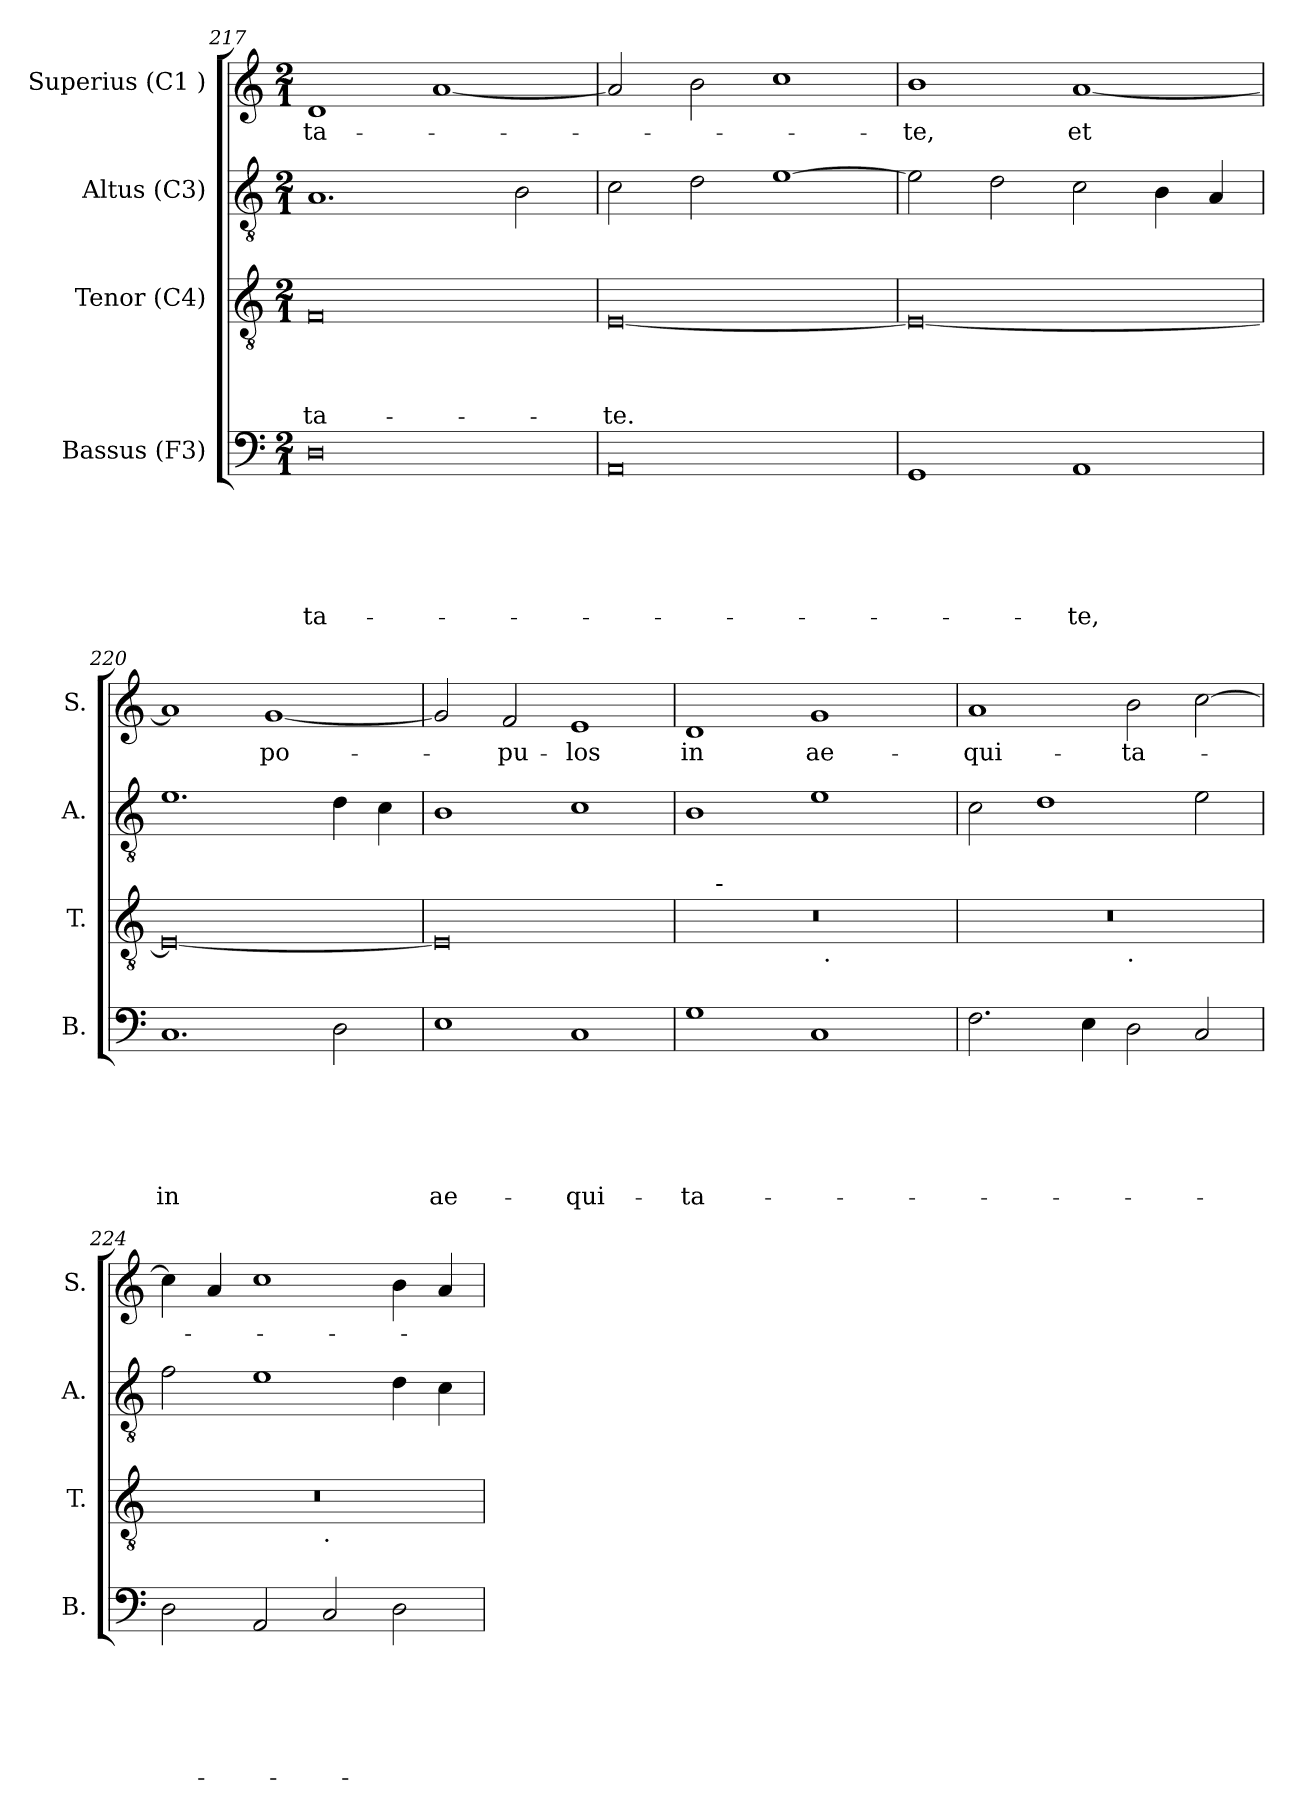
**kern	**text	**text	**text	**text	**text	**text	**kern	**text	**text	**text	**text	**kern	**kern	**text
*part4	*part4	*part4	*part4	*part4	*part4	*part4	*part3	*part3	*part3	*part3	*part3	*part2	*part1	*part1
*staff4	*staff4	*staff4	*staff4	*staff4	*staff4	*staff4	*staff3	*staff3	*staff3	*staff3	*staff3	*staff2	*staff1	*staff1
*I"Bassus (F3)	*	*	*	*	*	*	*I"Tenor (C4)	*	*	*	*	*I"Altus (C3)	*I"Superius (C1 )	*
*I'B.	*	*	*	*	*	*	*I'T.	*	*	*	*	*I'A.	*I'S.	*
*clefF4	*	*	*	*	*	*	*clefGv2	*	*	*	*	*clefGv2	*clefG2	*
*k[]	*	*	*	*	*	*	*k[]	*	*	*	*	*k[]	*k[]	*
*C:	*	*	*	*	*	*	*C:	*	*	*	*	*C:	*C:	*
*M2/1	*	*	*	*	*	*	*M2/1	*	*	*	*	*M2/1	*M2/1	*
=217	=217	=217	=217	=217	=217	=217	=217	=217	=217	=217	=217	=217	=217	=217
!	!	!	!	!	!	!LO:LY:b:rj	!	!	!	!	!LO:LY:b:rj	!	!	!LO:LY:b
0D	.	.	.	.	.	-ta-	0F	.	.	.	-ta-	1.A	1d	-ta-
.	.	.	.	.	.	.	.	.	.	.	.	.	[<1a	.
.	.	.	.	.	.	.	.	.	.	.	.	2B\	.	.
=218	=218	=218	=218	=218	=218	=218	=218	=218	=218	=218	=218	=218	=218	=218
!	!	!	!	!	!	!	!	!	!	!	!LO:LY:b	!	!	!
0AA	.	.	.	.	.	.	[<0E	.	.	.	-te.	2c\	2a/]	.
.	.	.	.	.	.	.	.	.	.	.	.	2d\	2b\	.
.	.	.	.	.	.	.	.	.	.	.	.	[>1e	1cc	.
=219	=219	=219	=219	=219	=219	=219	=219	=219	=219	=219	=219	=219	=219	=219
!	!	!	!	!	!	!	!	!	!	!	!	!	!	!LO:LY:b
1GG	.	.	.	.	.	.	0E_	.	.	.	.	2e\]	1b	-te,
.	.	.	.	.	.	.	.	.	.	.	.	2d\	.	.
!	!	!	!	!	!	!LO:LY:b	!	!	!	!	!	!	!	!LO:LY:b
1AA	.	.	.	.	.	-te,	.	.	.	.	.	2c\	[<1a	et
.	.	.	.	.	.	.	.	.	.	.	.	4B\	.	.
.	.	.	.	.	.	.	.	.	.	.	.	4A/	.	.
=220	=220	=220	=220	=220	=220	=220	=220	=220	=220	=220	=220	=220	=220	=220
!	!	!	!	!	!	!LO:LY:b	!	!	!	!	!	!	!	!
1.C	.	.	.	.	.	in	0E_	.	.	.	.	1.e	1a]	.
!	!	!	!	!	!	!	!	!	!	!	!	!	!	!LO:LY:b
.	.	.	.	.	.	.	.	.	.	.	.	.	[<1g	po-
2D\	.	.	.	.	.	.	.	.	.	.	.	4d\	.	.
.	.	.	.	.	.	.	.	.	.	.	.	4c\	.	.
=221	=221	=221	=221	=221	=221	=221	=221	=221	=221	=221	=221	=221	=221	=221
!	!	!	!	!	!	!LO:LY:b	!	!	!	!	!	!	!	!
1E	.	.	.	.	.	ae-	0E]	.	.	.	.	1B	2g/]	.
!	!	!	!	!	!	!	!	!	!	!	!	!	!	!LO:LY:b
.	.	.	.	.	.	.	.	.	.	.	.	.	2f/	-pu-
!	!	!	!	!	!	!LO:LY:b	!	!	!	!	!	!	!	!LO:LY:b
1C	.	.	.	.	.	-qui-	.	.	.	.	.	1c	1e	-los
!!LO:LB:g=z
=222	=222	=222	=222	=222	=222	=222	=222	=222	=222	=222	=222	=222	=222	=222
!	!	!	!	!	!	!LO:LY:b	!	!	!	!	!	!	!	!LO:LY:b
*	*	*	*	*	*	*	*^	*	*	*	*	*	*	*
*	*	*	*	*	*	*	*	*^	*	*	*	*	*	*	*
1G	.	.	.	.	.	-ta-	0r	8ryy	1ryy	.	.	.	.	1B	1d	in
!	!	!	!	!	!	!	!	!LO:TX:a:t=-	!	!	!	!	!	!	!	!
.	.	.	.	.	.	.	.	1...ryy	.	.	.	.	.	.	.	.
!	!	!	!	!	!	!	!	!	!	!	!	!	!	!	!	!LO:LY:b
1C	.	.	.	.	.	.	.	.	32ryy	.	.	.	.	1e	1g	ae-
!	!	!	!	!	!	!	!	!	!LO:TX:b:t=.	!	!	!	!	!	!	!
.	.	.	.	.	.	.	.	.	2ryy	.	.	.	.	.	.	.
.	.	.	.	.	.	.	.	.	4...ryy	.	.	.	.	.	.	.
=223	=223	=223	=223	=223	=223	=223	=223	=223	=223	=223	=223	=223	=223	=223	=223	=223
!	!	!	!	!	!	!	!	!	!	!	!	!	!	!	!	!LO:LY:b
*	*	*	*	*	*	*	*	*v	*v	*	*	*	*	*	*	*
2.F\	.	.	.	.	.	.	0r	1ryy	.	.	.	.	2c\	1a	-qui-
.	.	.	.	.	.	.	.	.	.	.	.	.	1d	.	.
4E\	.	.	.	.	.	.	.	.	.	.	.	.	.	.	.
!	!	!	!	!	!	!	!	!LO:TX:b:t=.	!	!	!	!	!	!	!
!	!	!	!	!	!	!	!	!	!	!	!	!	!	!	!LO:LY:b
2D\	.	.	.	.	.	.	.	1ryy	.	.	.	.	.	2b\	-ta-
2C/	.	.	.	.	.	.	.	.	.	.	.	.	2e\	[>2cc\	.
=224	=224	=224	=224	=224	=224	=224	=224	=224	=224	=224	=224	=224	=224	=224	=224
2D\	.	.	.	.	.	.	0r	1ryy	.	.	.	.	2f\	4cc\]	.
.	.	.	.	.	.	.	.	.	.	.	.	.	.	4a/	.
2AA/	.	.	.	.	.	.	.	.	.	.	.	.	1e	1cc	.
!	!	!	!	!	!	!	!	!LO:TX:b:t=.	!	!	!	!	!	!	!
2C/	.	.	.	.	.	.	.	1ryy	.	.	.	.	.	.	.
2D\	.	.	.	.	.	.	.	.	.	.	.	.	4d\	4b\	.
.	.	.	.	.	.	.	.	.	.	.	.	.	4c\	4a/	.
*	*	*	*	*	*	*	*v	*v	*	*	*	*	*	*	*
=	=	=	=	=	=	=	=	=	=	=	=	=	=	=
*-	*-	*-	*-	*-	*-	*-	*-	*-	*-	*-	*-	*-	*-	*-
